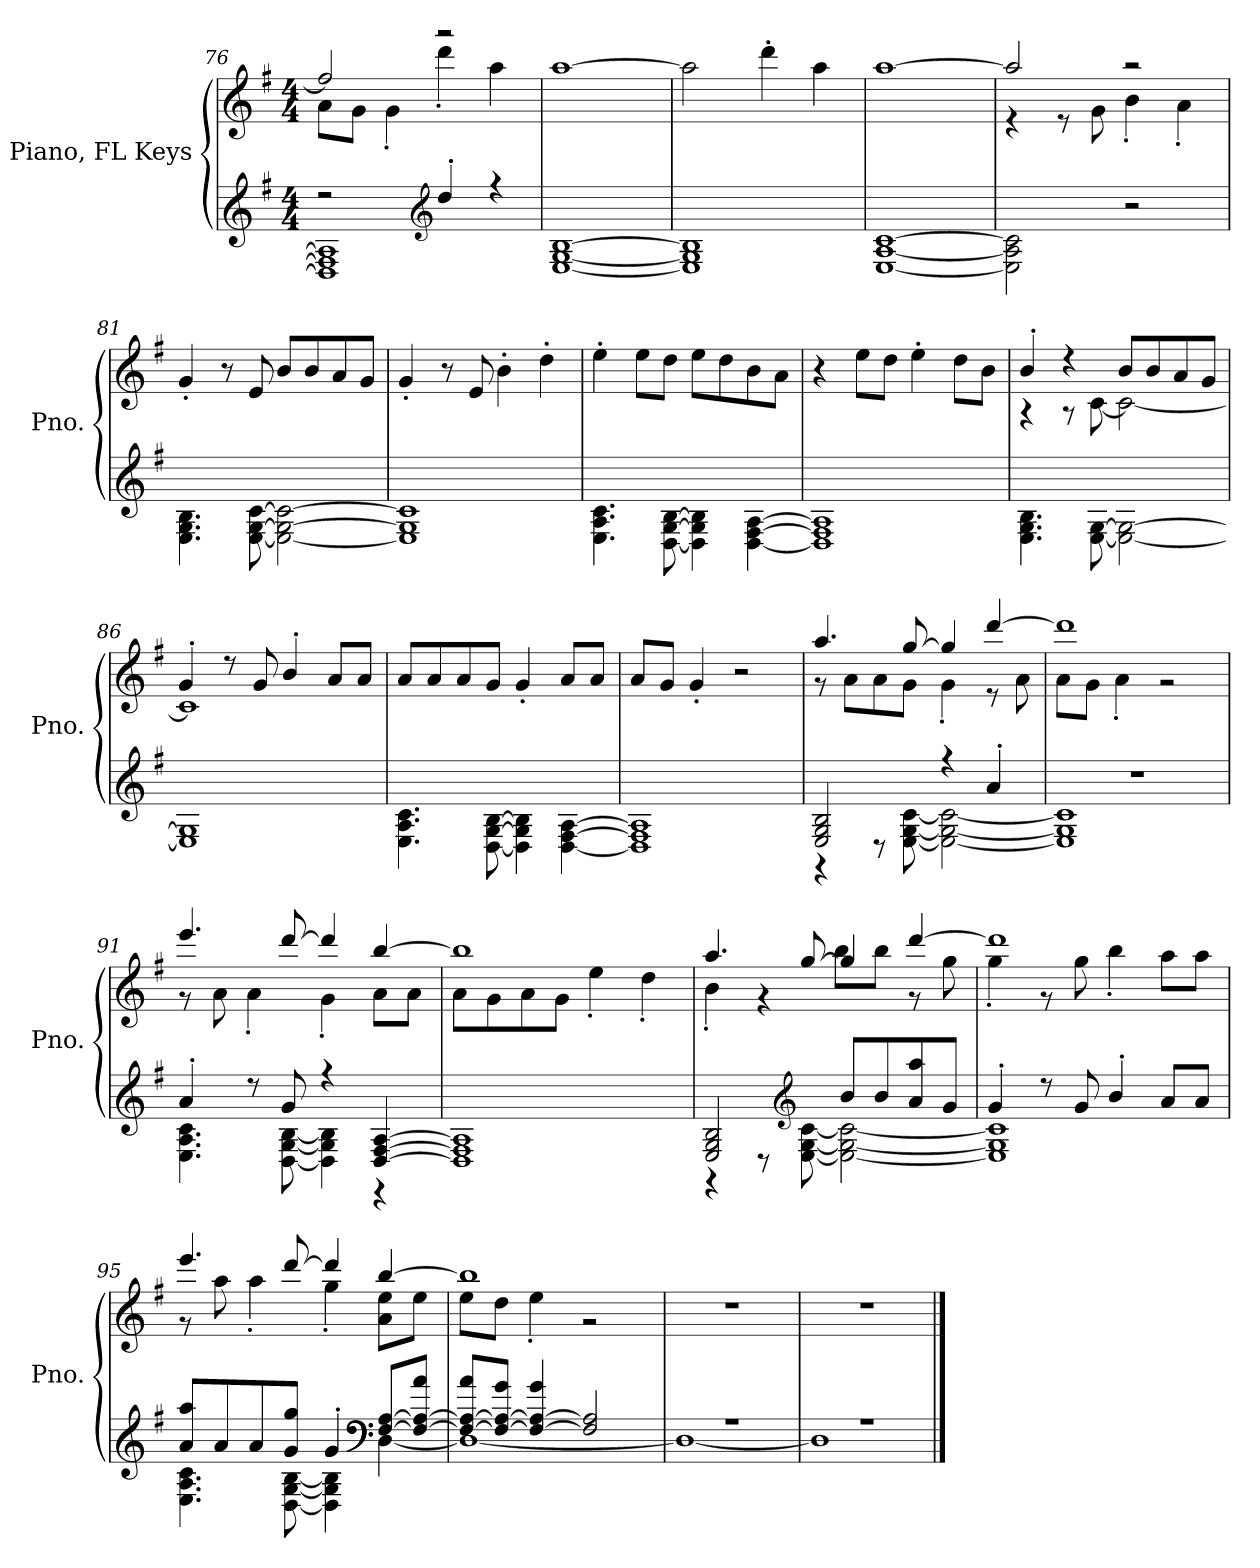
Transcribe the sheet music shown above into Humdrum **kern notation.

**kern	**kern
*part1	*part1
*staff2	*staff1
*I"Piano, FL Keys	*
*I'Pno.	*
*clefG2	*clefG2
*k[f#]	*k[f#]
*M4/4	*M4/4
=76	=76
*^	*^
2r	1D] 1F#] 1A]	2ff#/]	8a\L
.	.	.	8g\J
.	.	.	4g'\
*clefG2	*	*	*
4dd'/	.	2r	4ddd'\
4r	.	.	4aa\
*v	*v	*	*
*	*v	*v
=77	=77
[1E [1G [1B	[1aa
=78	=78
1E] 1G] 1B]	2aa\]
.	4ddd'\
.	4aa\
=79	=79
[1E [1A [1c	[1aa
=80	=80
*	*^
2E\] 2A\] 2c\]	2aa/]	4r
.	.	8r
.	.	8g\
2r	2r	4b'\
.	.	4a'\
*	*v	*v
!!LO:LB:g=z
=81	=81
4.E\ 4.G\ 4.B\	4g'/
.	8r
[8E\ [8G\ [8c\	8e/
2E\_ 2G\_ 2c\_	8b/L
.	8b/
.	8a/
.	8g/J
=82	=82
1E] 1G] 1c]	4g'/
.	8r
.	8e/
.	4b'\
.	4dd'\
=83	=83
4.E\ 4.A\ 4.c\	4ee'\
.	8ee\L
[8D\ [8G\ [8B\	8dd\J
4D\] 4G\] 4B\]	8ee\L
.	8dd\
[4D\ [4F#\ [4A\	8b\
.	8a\J
=84	=84
1D] 1F#] 1A]	4r
.	8ee\L
.	8dd\J
.	4ee'\
.	8dd\L
.	8b\J
=85	=85
*	*^
4.E\ 4.G\ 4.B\	4b'/	4r
.	4r	8r
[8E\ [8G\	.	[8c\
2E\_ 2G\_	8b/L	2c\_
.	8b/	.
.	8a/	.
.	8g/J	.
=86	=86	=86
1E] 1G]	4g'/	1c]
.	8r	.
.	8g/	.
.	4b'/	.
.	8a/L	.
.	8a/J	.
*	*v	*v
!!LO:LB:g=z
=87	=87
4.E\ 4.A\ 4.c\	8a/L
.	8a/
.	8a/
[8D\ [8G\ [8B\	8g/J
4D\] 4G\] 4B\]	4g'/
[4D\ [4F#\ [4A\	8a/L
.	8a/J
=88	=88
1D] 1F#] 1A]	8a/L
.	8g/J
.	4g'/
.	2r
=89	=89
*^	*^
2E/ 2G/ 2B/	4r	4.aa/	8r
.	.	.	8a\L
.	8r	.	8a\
.	[8E\ [8G\ [8c\	[8gg/	8g\J
4r	2E\_ 2G\_ 2c\_	4gg/]	4g'\
4a'/	.	[4ddd/	8r
.	.	.	8a\
=90	=90	=90	=90
1r	1E] 1G] 1c]	1ddd]	8a\L
.	.	.	8g\J
.	.	.	4a'\
.	.	.	2r
=91	=91	=91	=91
4a'/	4.E\ 4.A\ 4.c\	4.eee/	8r
.	.	.	8a\
8r	.	.	4a'\
8g/	[8D\ [8G\ [8B\	[8ddd/	.
4r	4D\] 4G\] 4B\]	4ddd/]	4g'\
[4D/ [4F#/ [4A/	4r	[4bb/	8a\L
.	.	.	8a\J
*v	*v	*	*
=92	=92	=92
1D] 1F#] 1A]	1bb]	8a\L
.	.	8g\
.	.	8a\
.	.	8g\J
.	.	4ee'\
.	.	4dd'\
!!LO:LB:g=z	!!
=93	=93	=93
*^	*	*
2E/ 2G/ 2B/	4r	4.aa/	4b'\
.	8r	.	4r
*clefG2	*	*	*
.	[8E\ [8G\ [8c\	[8gg/	.
8b/L	2E\_ 2G\_ 2c\_	4gg/]	8bb\L
8b/	.	.	8bb\J
8a/ 8aa/	.	[4ddd/	8r
8g/J	.	.	8gg\
=94	=94	=94	=94
4g'/	1E] 1G] 1c]	1ddd]	4gg'\
8r	.	.	8r
8g/	.	.	8gg\
4b'/	.	.	4bb'\
8a/L	.	.	8aa\L
8a/J	.	.	8aa\J
=95	=95	=95	=95
8a/ 8aa/L	4.E\ 4.A\ 4.c\	4.eee/	8r
8a/	.	.	8aa\
8a/	.	.	4aa'\
8g/ 8gg/J	[8D\ [8G\ [8B\	[8ddd/	.
4g'/	4D\] 4G\] 4B\]	4ddd/]	4gg'\
*clefF4	*	*	*
[8F#/ [8A/L	[4D\	[4bb/	8a\ 8ee\L
8F#/_ 8A/_ 8a/J	.	.	8ee\J
=96	=96	=96	=96
8F#/_ 8A/_ 8a/L	1D_	1bb]	8ee\L
8F#/_ 8A/_ 8g/J	.	.	8dd\J
4F#/_ 4A/_ 4g/	.	.	4ee'\
2F#/] 2A/]	.	.	2r
*	*	*v	*v
=97	=97	=97
1r	1D_	1r
=98	=98	=98
1r	1D]	1r
*v	*v	*
==	==
*-	*-
